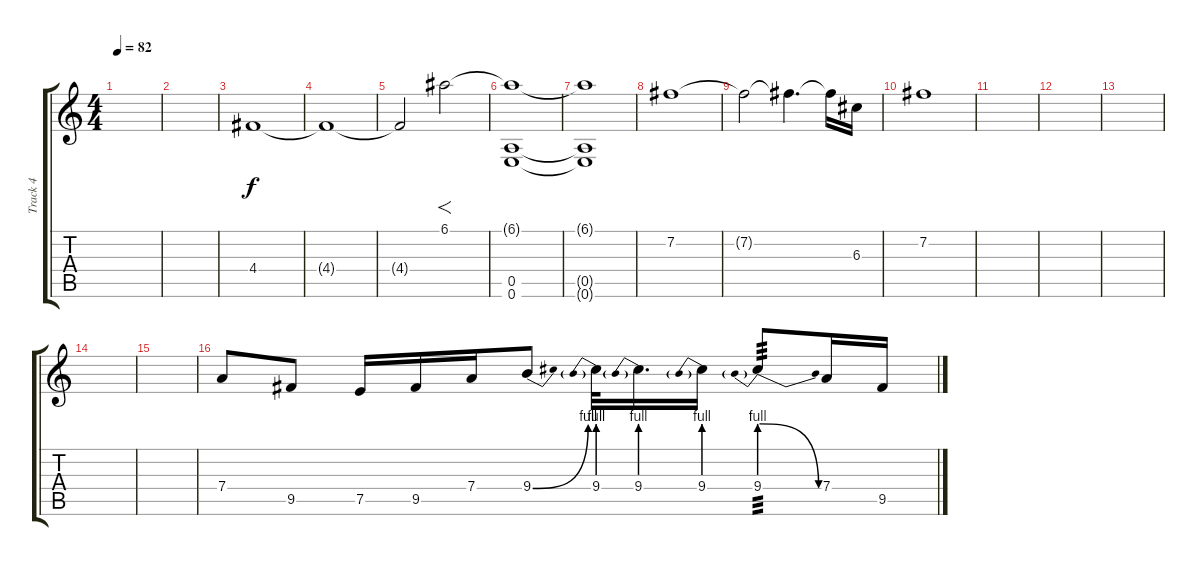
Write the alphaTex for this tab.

\track ("Track 4" "Track 4") {instrument distortionguitar}
\staff {score tabs}
\tuning (E4 B3 G3 D3 A2 E2) {hide}
\ts (4 4)
\tempo 82
\clef g2
\ks c
|
|
4.4.1 |
4.4{t}.1 |
4.4{t}.2 6.1.2{f} |
(6.1{t} 0.5 0.6).1 |
(6.1{t} 0.5{t} 0.6{t}).1 |
7.2.1 |
7.2{t}.2 7.2{t}.4{d} 7.2{t}.16 6.3.16 |
7.2.1 |
|
|
|
|
|
7.4.8 9.5.8 7.5.16 9.5.16 7.4.16 9.4{be (bend 0 0 60 4)}.8 9.4{be (prebend 0 4 60 4)}.32 9.4{be (prebend 0 4 60 4)}.16{d} 9.4{be (prebend 0 4 60 4)}.16 9.4{be (prebendrelease 0 4 60 0)}.8{tp 3} 7.4.16 9.5.16
